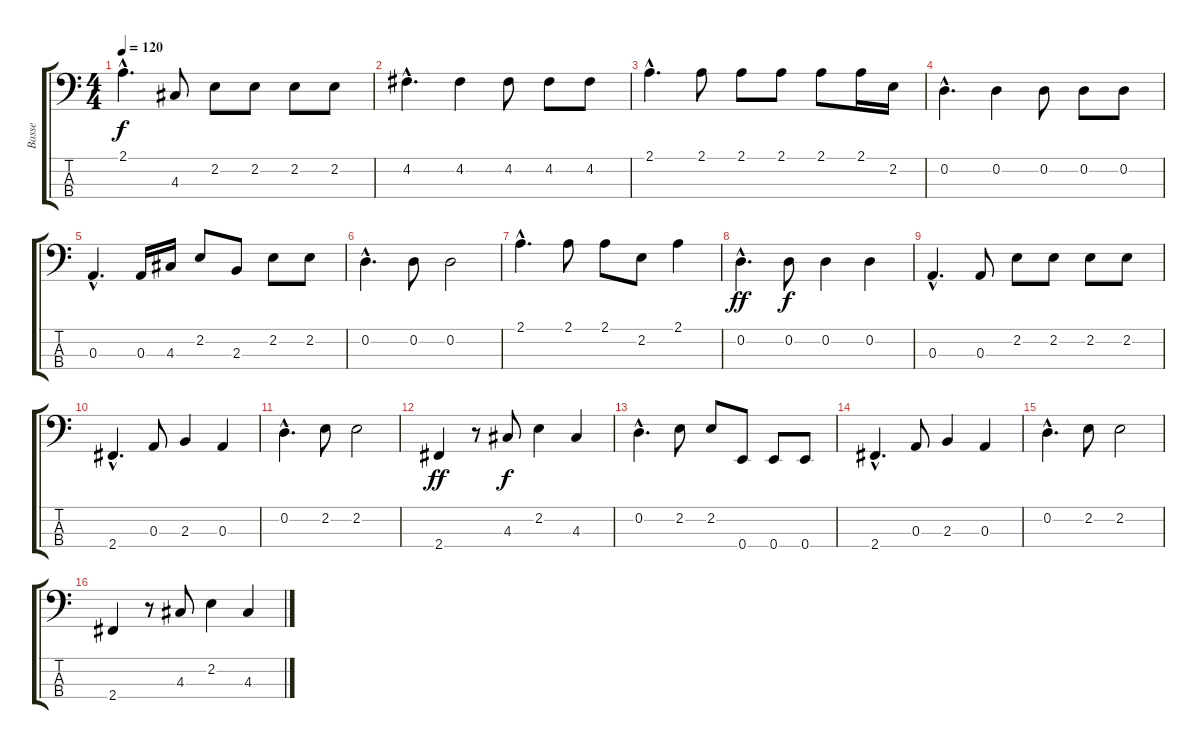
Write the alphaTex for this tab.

\track ("Basse" "Basse") {instrument electricbassfinger}
\staff {score tabs}
\tuning (G2 D2 A1 E1) {hide}
\ts (4 4)
\tempo 120
\clef f4
\ks c
2.1{hac}.4{d dy f} 4.3.8 2.2.8 2.2.8 2.2.8 2.2.8 |
4.2{hac}.4{d} 4.2.4 4.2.8 4.2.8 4.2.8 |
2.1{hac}.4{d} 2.1.8 2.1.8 2.1.8 2.1.8 2.1.16 2.2.16 |
0.2{hac}.4{d} 0.2.4 0.2.8 0.2.8 0.2.8 |
0.3{hac}.4{d} 0.3.16 4.3.16 2.2.8 2.3.8 2.2.8 2.2.8 |
0.2{hac}.4{d} 0.2.8 0.2.2 |
2.1{hac}.4{d} 2.1.8 2.1.8 2.2.8 2.1.4 |
0.2{hac}.4{d dy ff} 0.2.8{dy f} 0.2.4 0.2.4 |
0.3{hac}.4{d} 0.3.8 2.2.8 2.2.8 2.2.8 2.2.8 |
2.4{hac}.4{d} 0.3.8 2.3.4 0.3.4 |
0.2{hac}.4{d} 2.2.8 2.2.2 |
2.4.4{dy ff} r.8 4.3.8{dy f} 2.2.4 4.3.4 |
0.2{hac}.4{d} 2.2.8 2.2.8 0.4.8 0.4.8 0.4.8 |
2.4{hac}.4{d} 0.3.8 2.3.4 0.3.4 |
0.2{hac}.4{d} 2.2.8 2.2.2 |
2.4.4 r.8 4.3.8 2.2.4 4.3.4
